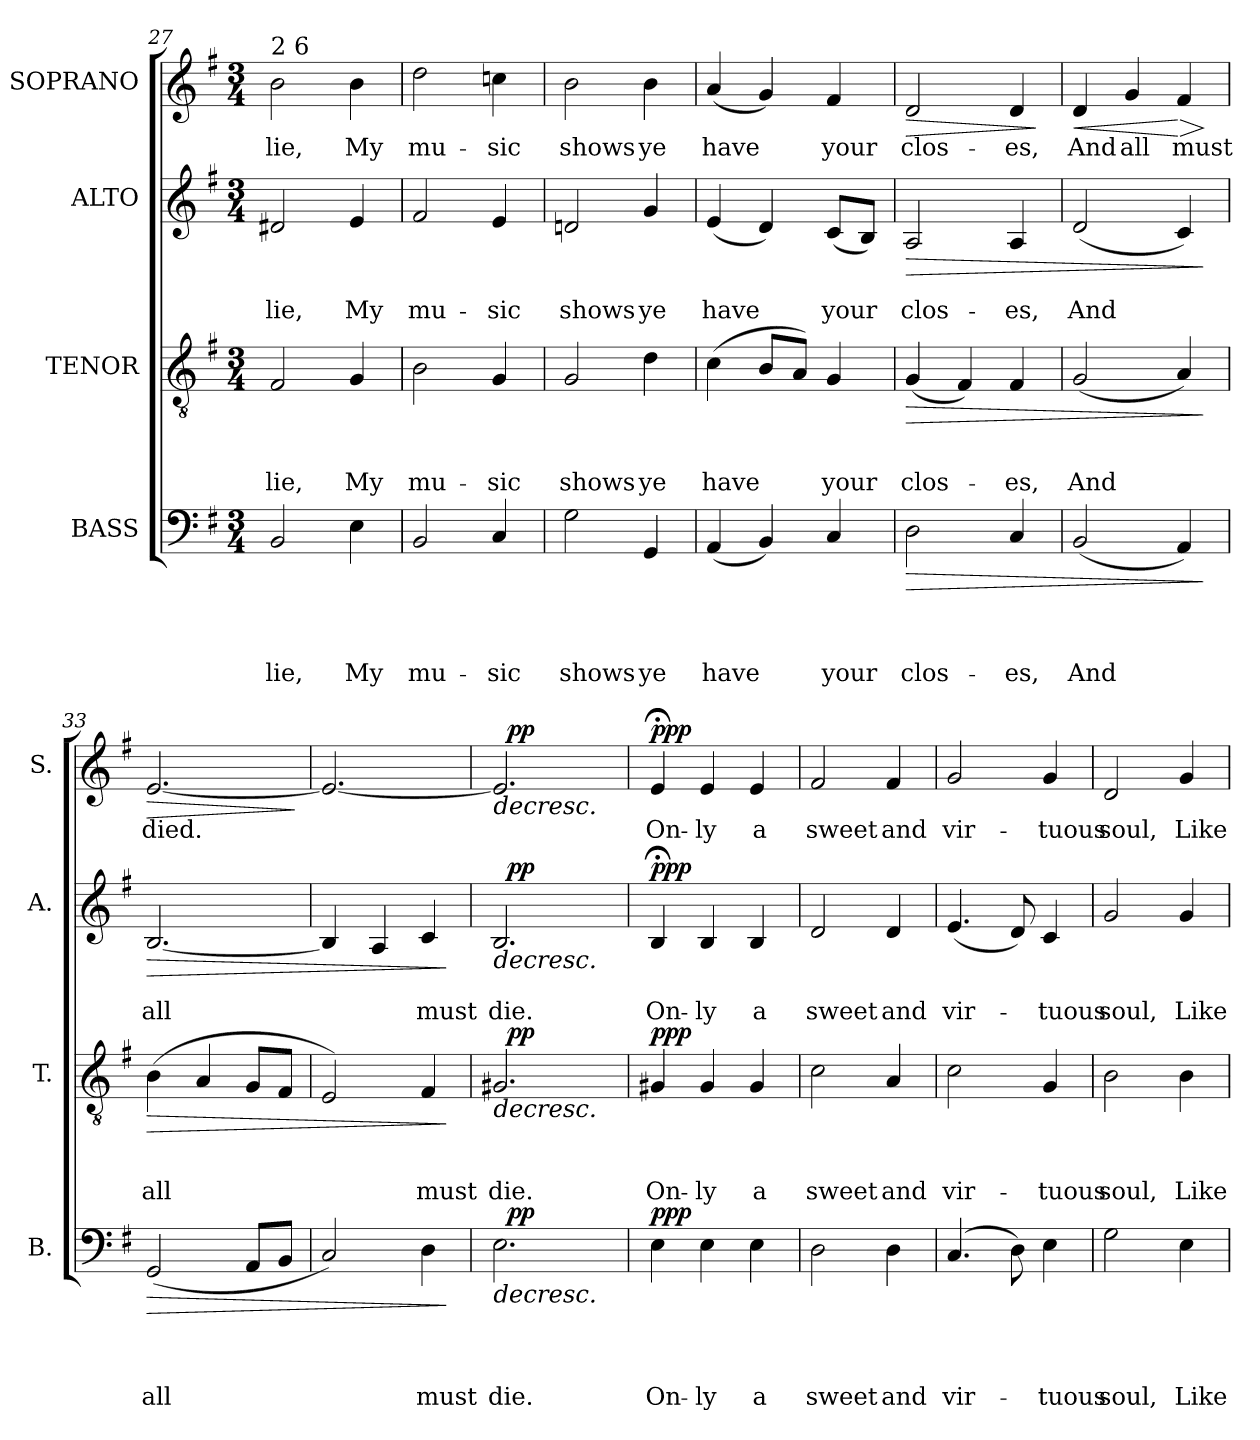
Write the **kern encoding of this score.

**kern	**text	**text	**text	**text	**dynam	**kern	**text	**text	**text	**dynam	**kern	**text	**text	**dynam	**kern	**text	**dynam
*part4	*part4	*part4	*part4	*part4	*part4	*part3	*part3	*part3	*part3	*part3	*part2	*part2	*part2	*part2	*part1	*part1	*part1
*staff4	*staff4	*staff4	*staff4	*staff4	*staff4	*staff3	*staff3	*staff3	*staff3	*staff3	*staff2	*staff2	*staff2	*staff2	*staff1	*staff1	*staff1
*I"BASS	*	*	*	*	*	*I"TENOR	*	*	*	*	*I"ALTO	*	*	*	*I"SOPRANO	*	*
*I'B.	*	*	*	*	*	*I'T.	*	*	*	*	*I'A.	*	*	*	*I'S.	*	*
!!LO:LB:g=z
*clefF4	*	*	*	*	*	*clefGv2	*	*	*	*	*clefG2	*	*	*	*clefG2	*	*
*k[f#]	*	*	*	*	*	*k[f#]	*	*	*	*	*k[f#]	*	*	*	*k[f#]	*	*
*G:	*	*	*	*	*	*G:	*	*	*	*	*G:	*	*	*	*G:	*	*
*M3/4	*	*	*	*	*	*M3/4	*	*	*	*	*M3/4	*	*	*	*M3/4	*	*
=27	=27	=27	=27	=27	=27	=27	=27	=27	=27	=27	=27	=27	=27	=27	=27	=27	=27
!	!	!	!	!	!	!	!	!	!	!	!	!	!	!	!LO:TX:a:t=2 6	!	!
!	!	!	!	!LO:LY:b	!	!	!	!	!LO:LY:b	!	!	!	!LO:LY:b	!	!	!LO:LY:b	!
2BB/	.	.	.	lie,	.	2F#/	.	.	lie,	.	2d#X/	.	lie,	.	2b\	lie,	.
!	!	!	!	!LO:LY:b	!	!	!	!	!LO:LY:b	!	!	!	!LO:LY:b	!	!	!LO:LY:b	!
4E\	.	.	.	My	.	4G/	.	.	My	.	4e/	.	My	.	4b\	My	.
=28	=28	=28	=28	=28	=28	=28	=28	=28	=28	=28	=28	=28	=28	=28	=28	=28	=28
!	!	!	!	!LO:LY:b	!	!	!	!	!LO:LY:b	!	!	!	!LO:LY:b	!	!	!LO:LY:b	!
2BB/	.	.	.	mu-	.	2B\	.	.	mu-	.	2f#/	.	mu-	.	2dd\	mu-	.
!	!	!	!	!LO:LY:b	!	!	!	!	!LO:LY:b	!	!	!	!LO:LY:b	!	!	!LO:LY:b	!
4C/	.	.	.	-sic	.	4G/	.	.	-sic	.	4e/	.	-sic	.	4ccn\	-sic	.
=29	=29	=29	=29	=29	=29	=29	=29	=29	=29	=29	=29	=29	=29	=29	=29	=29	=29
!	!	!	!	!LO:LY:b	!	!	!	!	!LO:LY:b	!	!	!	!LO:LY:b	!	!	!LO:LY:b	!
2G\	.	.	.	shows	.	2G/	.	.	shows	.	2dn/	.	shows	.	2b\	shows	.
!	!	!	!	!LO:LY:b	!	!	!	!	!LO:LY:b	!	!	!	!LO:LY:b	!	!	!LO:LY:b	!
4GG/	.	.	.	ye	.	4d\	.	.	ye	.	4g/	.	ye	.	4b\	ye	.
=30	=30	=30	=30	=30	=30	=30	=30	=30	=30	=30	=30	=30	=30	=30	=30	=30	=30
!	!	!	!	!LO:LY:b	!	!	!	!	!LO:LY:b	!	!	!	!LO:LY:b	!	!	!LO:LY:b	!
(<4AA/	.	.	.	have	.	(>4c\	.	.	have	.	(<4e/	.	have	.	(<4a/	have	.
4BB/)	.	.	.	.	.	8B/L	.	.	.	.	4d/)	.	.	.	4g/)	.	.
.	.	.	.	.	.	8A/J)	.	.	.	.	.	.	.	.	.	.	.
!	!	!	!	!LO:LY:b	!	!	!	!	!LO:LY:b	!	!	!	!LO:LY:b	!	!	!LO:LY:b	!
4C/	.	.	.	your	.	4G/	.	.	your	.	(<8c/L	.	your	.	4f#/	your	.
.	.	.	.	.	.	.	.	.	.	.	8B/J)	.	.	.	.	.	.
=31	=31	=31	=31	=31	=31	=31	=31	=31	=31	=31	=31	=31	=31	=31	=31	=31	=31
!	!	!	!	!LO:LY:b	!LO:HP:b	!	!	!	!LO:LY:b	!LO:HP:b	!	!	!LO:LY:b	!LO:HP:b	!	!LO:LY:b	!LO:HP:b
2D\	.	.	.	clos-	>	(<4G/	.	.	clos-	>	2A/	.	clos-	>	2d/	clos-	>
.	.	.	.	.	.	4F#/)	.	.	.	.	.	.	.	.	.	.	.
!	!	!	!	!LO:LY:b	!	!	!	!	!LO:LY:b	!	!	!	!LO:LY:b	!	!	!LO:LY:b	!
4C/	.	.	.	-es,	.	4F#/	.	.	-es,	.	4A/	.	-es,	.	4d/	-es,	.
.	.	.	.	.	.	.	.	.	.	.	.	.	.	.	.	.	]
=32	=32	=32	=32	=32	=32	=32	=32	=32	=32	=32	=32	=32	=32	=32	=32	=32	=32
!	!	!	!	!LO:LY:b	!	!	!	!	!LO:LY:b	!	!	!	!LO:LY:b	!	!	!LO:LY:b	!LO:HP:b
(<2BB/	.	.	.	And	.	(<2G/	.	.	And	.	(<2d/	.	And	.	4d/	And	<
!	!	!	!	!	!	!	!	!	!	!	!	!	!	!	!	!LO:LY:b	!
.	.	.	.	.	.	.	.	.	.	.	.	.	.	.	4g/	all	.
!	!	!	!	!	!	!	!	!	!	!	!	!	!	!	!	!LO:LY:b	!LO:HP:n=1:b
4AA/)	.	.	.	.	.	4A/)	.	.	.	.	4c/)	.	.	.	4f#/	must	[ >
.	.	.	.	.	]	.	.	.	.	]	.	.	.	]	.	.	]
!!LO:LB:g=z
=33	=33	=33	=33	=33	=33	=33	=33	=33	=33	=33	=33	=33	=33	=33	=33	=33	=33
!	!	!	!	!LO:LY:b	!LO:HP:b	!	!	!	!LO:LY:b	!LO:HP:b	!	!	!LO:LY:b	!LO:HP:b	!	!LO:LY:b	!LO:HP:b
(<2GG/	.	.	.	all	>	(>4B\	.	.	all	>	[<2.B/	.	all	>	[<2.e/	died.	>
.	.	.	.	.	.	4A/	.	.	.	.	.	.	.	.	.	.	.
8AA/L	.	.	.	.	.	8G/L	.	.	.	.	.	.	.	.	.	.	.
8BB/J	.	.	.	.	.	8F#/J	.	.	.	.	.	.	.	.	.	.	.
.	.	.	.	.	.	.	.	.	.	.	.	.	.	.	.	.	]
=34	=34	=34	=34	=34	=34	=34	=34	=34	=34	=34	=34	=34	=34	=34	=34	=34	=34
2C/)	.	.	.	.	.	2E/)	.	.	.	.	4B/]	.	.	.	2.e/_	.	.
.	.	.	.	.	.	.	.	.	.	.	4A/	.	.	.	.	.	.
!	!	!	!	!LO:LY:b	!	!	!	!	!LO:LY:b	!	!	!	!LO:LY:b	!	!	!	!
4D\	.	.	.	must	.	4F#/	.	.	must	.	4c/	.	must	.	.	.	.
.	.	.	.	.	]	.	.	.	.	]	.	.	.	]	.	.	.
=35	=35	=35	=35	=35	=35	=35	=35	=35	=35	=35	=35	=35	=35	=35	=35	=35	=35
!	!	!	!	!LO:LY:b	!LO:HP:b	!	!	!	!LO:LY:b	!LO:HP:b	!	!	!LO:LY:b	!LO:HP:b	!	!	!LO:HP:b
*^	*	*	*	*	*	*^	*	*	*	*	*^	*	*	*	*^	*	*
2.E\	32ryy	.	.	.	die.	>	2.G#X/	32ryy	.	.	die.	>	2.B/	32ryy	.	die.	>	2.e/]	32ryy	.	>
!	!	!	!	!	!	!LO:DY:a	!	!	!	!	!	!LO:DY:a	!	!	!	!	!LO:DY:a	!	!	!	!LO:DY:a
.	2ryy	.	.	.	.	pp	.	2ryy	.	.	.	pp	.	2ryy	.	.	pp	.	2ryy	.	pp
.	8..ryy	.	.	.	.	.	.	8..ryy	.	.	.	.	.	8..ryy	.	.	.	.	8..ryy	.	.
.	.	.	.	.	.	]	.	.	.	.	.	]	.	.	.	.	]	.	.	.	]
=36	=36	=36	=36	=36	=36	=36	=36	=36	=36	=36	=36	=36	=36	=36	=36	=36	=36	=36	=36	=36	=36
!	!	!	!	!	!LO:LY:b	!LO:DY:a	!	!	!	!	!LO:LY:b	!LO:DY:a	!	!	!	!LO:LY:b	!LO:DY:a	!	!	!LO:LY:b	!LO:DY:a
*v	*v	*	*	*	*	*	*	*	*	*	*	*	*v	*v	*	*	*	*v	*v	*	*
*	*	*	*	*	*	*v	*v	*	*	*	*	*	*	*	*	*	*	*
4E\	.	.	.	On-	ppp	4G#X/	.	.	On-	ppp	4B;/	.	On-	ppp	4e;/	On-	ppp
!	!	!	!	!LO:LY:b	!	!	!	!	!LO:LY:b	!	!	!	!LO:LY:b	!	!	!LO:LY:b	!
4E\	.	.	.	-ly	.	4G#/	.	.	-ly	.	4B/	.	-ly	.	4e/	-ly	.
!	!	!	!	!LO:LY:b	!	!	!	!	!LO:LY:b	!	!	!	!LO:LY:b	!	!	!LO:LY:b	!
4E\	.	.	.	a	.	4G#/	.	.	a	.	4B/	.	a	.	4e/	a	.
=37	=37	=37	=37	=37	=37	=37	=37	=37	=37	=37	=37	=37	=37	=37	=37	=37	=37
!	!	!	!	!LO:LY:b	!	!	!	!	!LO:LY:b	!	!	!	!LO:LY:b	!	!	!LO:LY:b	!
2D\	.	.	.	sweet	.	2c\	.	.	sweet	.	2d/	.	sweet	.	2f#/	sweet	.
!	!	!	!	!LO:LY:b	!	!	!	!	!LO:LY:b	!	!	!	!LO:LY:b	!	!	!LO:LY:b	!
4D\	.	.	.	and	.	4A/	.	.	and	.	4d/	.	and	.	4f#/	and	.
=38	=38	=38	=38	=38	=38	=38	=38	=38	=38	=38	=38	=38	=38	=38	=38	=38	=38
!	!	!	!	!LO:LY:b	!	!	!	!	!LO:LY:b	!	!	!	!LO:LY:b	!	!	!LO:LY:b	!
(4.C/	.	.	.	vir-	.	2c\	.	.	vir-	.	(<4.e/	.	vir-	.	2g/	vir-	.
8D\)	.	.	.	.	.	.	.	.	.	.	8d/)	.	.	.	.	.	.
!	!	!	!	!LO:LY:b	!	!	!	!	!LO:LY:b	!	!	!	!LO:LY:b	!	!	!LO:LY:b	!
4E\	.	.	.	-tuous	.	4G/	.	.	-tuous	.	4c/	.	-tuous	.	4g/	-tuous	.
!!LO:PB:g=z
=39	=39	=39	=39	=39	=39	=39	=39	=39	=39	=39	=39	=39	=39	=39	=39	=39	=39
!	!	!	!	!LO:LY:b	!	!	!	!	!LO:LY:b	!	!	!	!LO:LY:b	!	!	!LO:LY:b	!
2G\	.	.	.	soul,	.	2B\	.	.	soul,	.	2g/	.	soul,	.	2d/	soul,	.
!	!	!	!	!LO:LY:b	!	!	!	!	!LO:LY:b	!	!	!	!LO:LY:b	!	!	!LO:LY:b	!
4E\	.	.	.	Like	.	4B\	.	.	Like	.	4g/	.	Like	.	4g/	Like	.
=	=	=	=	=	=	=	=	=	=	=	=	=	=	=	=	=	=
*-	*-	*-	*-	*-	*-	*-	*-	*-	*-	*-	*-	*-	*-	*-	*-	*-	*-
